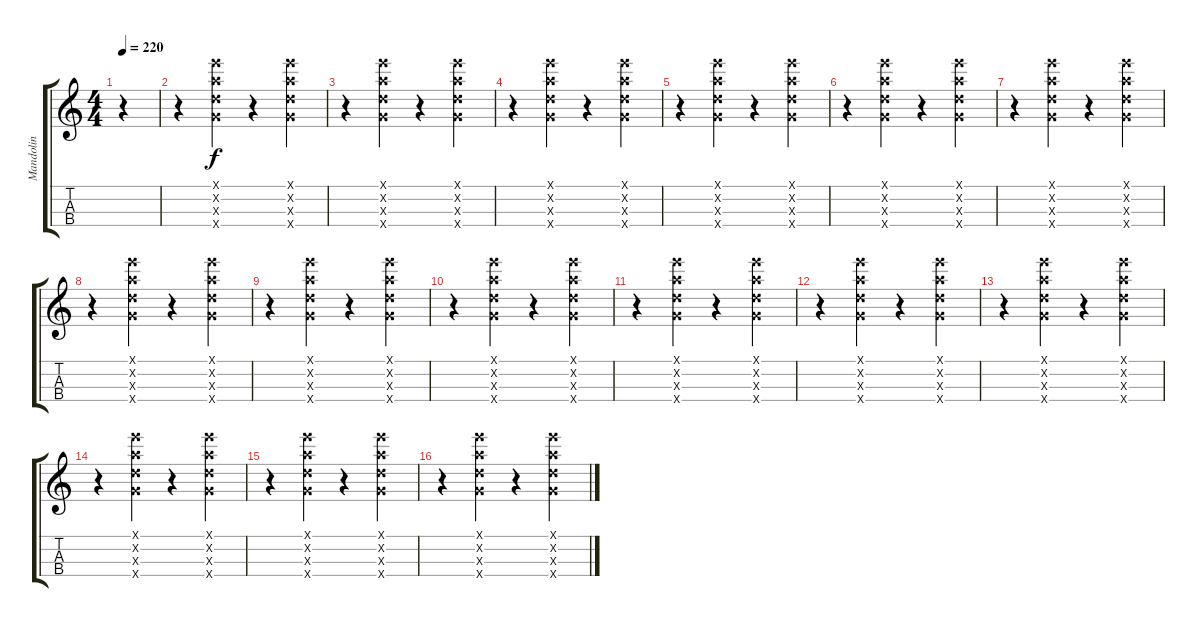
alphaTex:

\track ("Mandolin" "Mandolin") {instrument acousticguitarnylon}
\staff {score tabs}
\tuning (E5 A4 D4 G3) {hide}
\ts (4 4)
\tempo 220
\clef g2
\ks c
r.4{dy f instrument acousticguitarnylon} |
r.4 (0.1{x} 0.2{x} 0.3{x} 0.4{x}).4 r.4 (0.1{x} 0.2{x} 0.3{x} 0.4{x}).4 |
r.4 (0.1{x} 0.2{x} 0.3{x} 0.4{x}).4 r.4 (0.1{x} 0.2{x} 0.3{x} 0.4{x}).4 |
r.4 (0.1{x} 0.2{x} 0.3{x} 0.4{x}).4 r.4 (0.1{x} 0.2{x} 0.3{x} 0.4{x}).4 |
r.4 (0.1{x} 0.2{x} 0.3{x} 0.4{x}).4 r.4 (0.1{x} 0.2{x} 0.3{x} 0.4{x}).4 |
r.4 (0.1{x} 0.2{x} 0.3{x} 0.4{x}).4 r.4 (0.1{x} 0.2{x} 0.3{x} 0.4{x}).4 |
r.4 (0.1{x} 0.2{x} 0.3{x} 0.4{x}).4 r.4 (0.1{x} 0.2{x} 0.3{x} 0.4{x}).4 |
r.4 (0.1{x} 0.2{x} 0.3{x} 0.4{x}).4 r.4 (0.1{x} 0.2{x} 0.3{x} 0.4{x}).4 |
r.4 (0.1{x} 0.2{x} 0.3{x} 0.4{x}).4 r.4 (0.1{x} 0.2{x} 0.3{x} 0.4{x}).4 |
r.4 (0.1{x} 0.2{x} 0.3{x} 0.4{x}).4 r.4 (0.1{x} 0.2{x} 0.3{x} 0.4{x}).4 |
r.4 (0.1{x} 0.2{x} 0.3{x} 0.4{x}).4 r.4 (0.1{x} 0.2{x} 0.3{x} 0.4{x}).4 |
r.4 (0.1{x} 0.2{x} 0.3{x} 0.4{x}).4 r.4 (0.1{x} 0.2{x} 0.3{x} 0.4{x}).4 |
r.4 (0.1{x} 0.2{x} 0.3{x} 0.4{x}).4 r.4 (0.1{x} 0.2{x} 0.3{x} 0.4{x}).4 |
r.4 (0.1{x} 0.2{x} 0.3{x} 0.4{x}).4 r.4 (0.1{x} 0.2{x} 0.3{x} 0.4{x}).4 |
r.4 (0.1{x} 0.2{x} 0.3{x} 0.4{x}).4 r.4 (0.1{x} 0.2{x} 0.3{x} 0.4{x}).4 |
r.4 (0.1{x} 0.2{x} 0.3{x} 0.4{x}).4 r.4 (0.1{x} 0.2{x} 0.3{x} 0.4{x}).4
